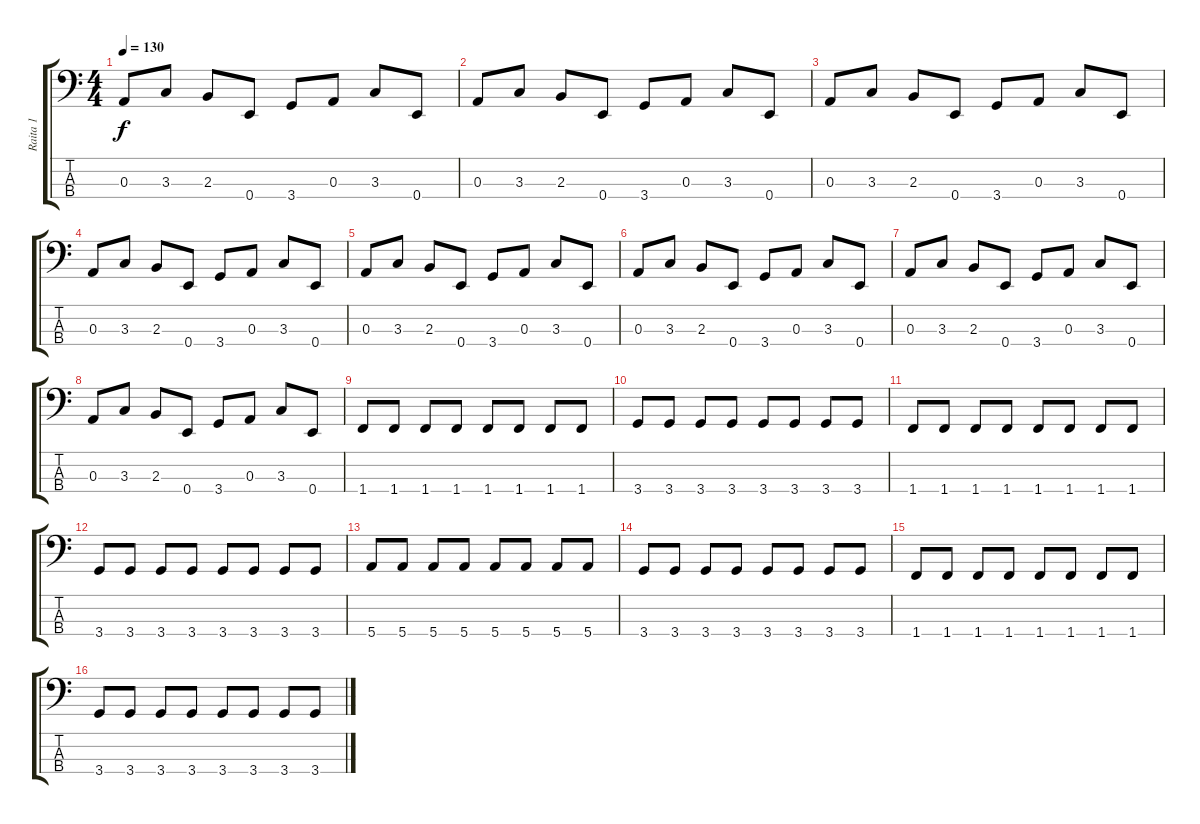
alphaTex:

\track ("Raita 1" "Raita 1") {instrument electricbassfinger}
\staff {score tabs}
\tuning (G2 D2 A1 E1) {hide}
\ts (4 4)
\tempo 130
\clef f4
\ks c
0.3.8{dy f} 3.3.8 2.3.8 0.4.8 3.4.8 0.3.8 3.3.8 0.4.8 |
0.3.8 3.3.8 2.3.8 0.4.8 3.4.8 0.3.8 3.3.8 0.4.8 |
0.3.8 3.3.8 2.3.8 0.4.8 3.4.8 0.3.8 3.3.8 0.4.8 |
0.3.8 3.3.8 2.3.8 0.4.8 3.4.8 0.3.8 3.3.8 0.4.8 |
0.3.8 3.3.8 2.3.8 0.4.8 3.4.8 0.3.8 3.3.8 0.4.8 |
0.3.8 3.3.8 2.3.8 0.4.8 3.4.8 0.3.8 3.3.8 0.4.8 |
0.3.8 3.3.8 2.3.8 0.4.8 3.4.8 0.3.8 3.3.8 0.4.8 |
0.3.8 3.3.8 2.3.8 0.4.8 3.4.8 0.3.8 3.3.8 0.4.8 |
1.4.8 1.4.8 1.4.8 1.4.8 1.4.8 1.4.8 1.4.8 1.4.8 |
3.4.8 3.4.8 3.4.8 3.4.8 3.4.8 3.4.8 3.4.8 3.4.8 |
1.4.8 1.4.8 1.4.8 1.4.8 1.4.8 1.4.8 1.4.8 1.4.8 |
3.4.8 3.4.8 3.4.8 3.4.8 3.4.8 3.4.8 3.4.8 3.4.8 |
5.4.8 5.4.8 5.4.8 5.4.8 5.4.8 5.4.8 5.4.8 5.4.8 |
3.4.8 3.4.8 3.4.8 3.4.8 3.4.8 3.4.8 3.4.8 3.4.8 |
1.4.8 1.4.8 1.4.8 1.4.8 1.4.8 1.4.8 1.4.8 1.4.8 |
3.4.8 3.4.8 3.4.8 3.4.8 3.4.8 3.4.8 3.4.8 3.4.8
